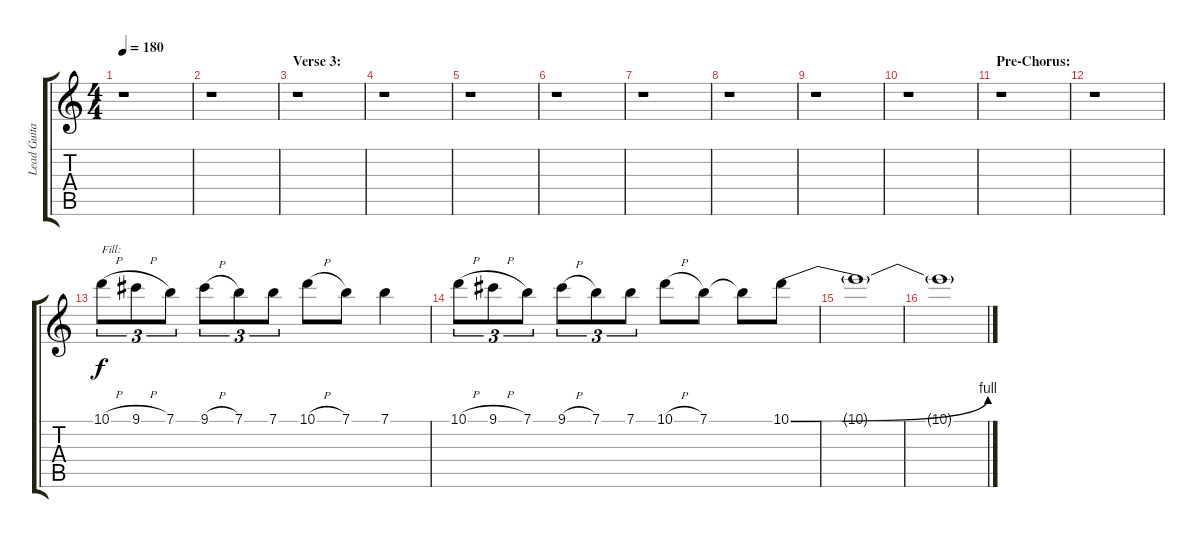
\track ("Lead Guitar 1" "Lead Guita") {instrument distortionguitar}
\staff {score tabs}
\tuning (E4 B3 G3 D3 A2 E2) {hide}
\ts (4 4)
\tempo 180
\clef g2
\ks c
r.1{dy f} |
r.1 |
\section ("" "Verse 3:")
r.1 |
r.1 |
r.1 |
r.1 |
r.1 |
r.1 |
r.1 |
r.1 |
\section ("" "Pre-Chorus:")
r.1 |
r.1 |
10.1{h}.8{tu (3 2) txt "Fill:" volume 14} 9.1{h}.8{tu (3 2)} 7.1.8{tu (3 2)} 9.1{h}.8{tu (3 2)} 7.1.8{tu (3 2)} 7.1.8{tu (3 2)} 10.1{h}.8 7.1.8 7.1.4 |
10.1{h}.8{tu (3 2)} 9.1{h}.8{tu (3 2)} 7.1.8{tu (3 2)} 9.1{h}.8{tu (3 2)} 7.1.8{tu (3 2)} 7.1.8{tu (3 2)} 10.1{h}.8 7.1.8 7.1{t}.8 10.1{be (bend 0 0 60 4)}.8{volume 2} |
10.1{t}.1 |
10.1{t}.1
